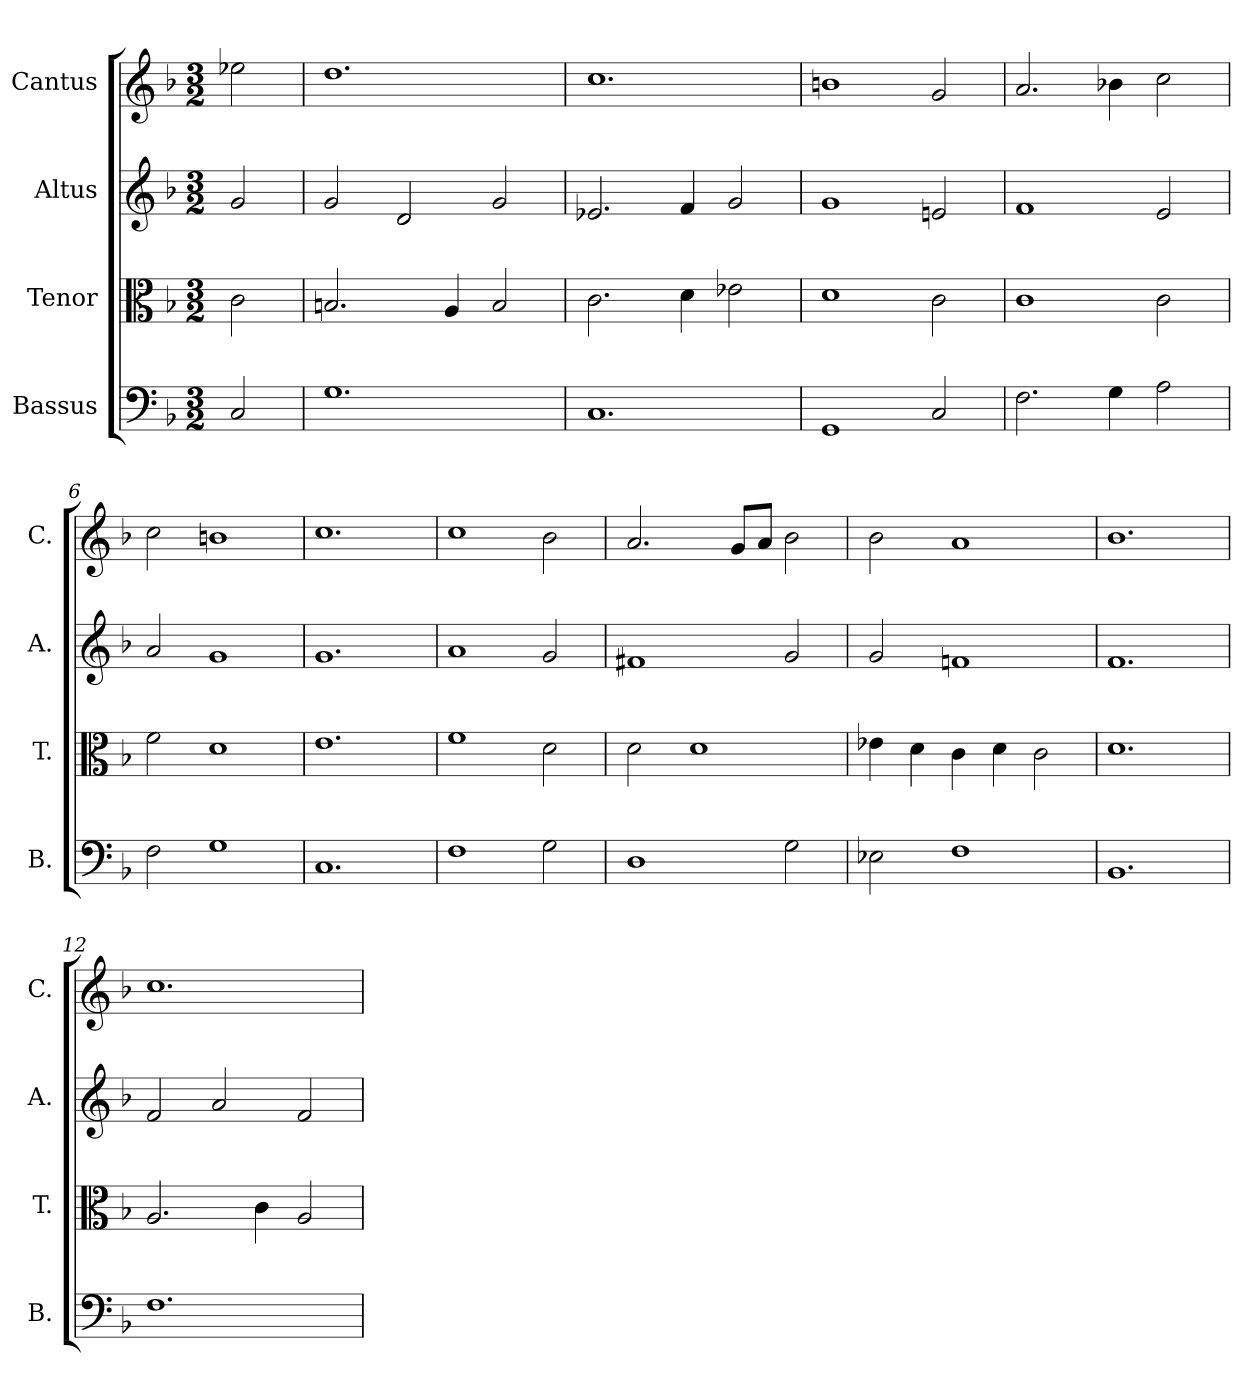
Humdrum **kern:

**kern	**kern	**kern	**kern
*part4	*part3	*part2	*part1
*staff4	*staff3	*staff2	*staff1
*I"Bassus	*I"Tenor	*I"Altus	*I"Cantus
*I'B.	*I'T.	*I'A.	*I'C.
*clefF4	*clefC3	*clefG2	*clefG2
*k[b-]	*k[b-]	*k[b-]	*k[b-]
*F:	*F:	*F:	*F:
*M3/2	*M3/2	*M3/2	*M3/2
=1	=1	=1	=1
2C/	2c\	2g/	2ee-X\
=2	=2	=2	=2
1.G\	2.Bn/	2g/	1.dd\
.	.	2d/	.
.	4A/	.	.
.	2B/	2g/	.
=3	=3	=3	=3
1.C/	2.c\	2.e-X/	1.cc\
.	4d\	4f/	.
.	2e-X\	2g/	.
=4	=4	=4	=4
1GG/	1d\	1g/	1bn\
2C/	2c\	2en/	2g/
=5	=5	=5	=5
2.F\	1c\	1f/	2.a/
4G\	.	.	4b-X\
2A\	2c\	2e/	2cc\
=6	=6	=6	=6
2F\	2f\	2a/	2cc\
1G\	1d\	1g/	1bn\
=7	=7	=7	=7
1.C/	1.e\	1.g/	1.cc\
=8	=8	=8	=8
1F\	1f\	1a/	1cc\
2G\	2d\	2g/	2b-\
=9	=9	=9	=9
1D\	2d\	1f#X/	2.a/
.	1d\	.	.
.	.	.	8g/L
.	.	.	8a/J
2G\	.	2g/	2b-\
=10	=10	=10	=10
2E-X\	4e-X\	2g/	2b-\
.	4d\	.	.
1F\	4c\	1fn/	1a/
.	4d\	.	.
.	2c\	.	.
=11	=11	=11	=11
1.BB-/	1.d\	1.f/	1.b-\
!!LO:LB:g=z
=12	=12	=12	=12
1.F\	2.A/	2f/	1.cc\
.	.	2a/	.
.	4c\	.	.
.	2A/	2f/	.
=	=	=	=
*-	*-	*-	*-
